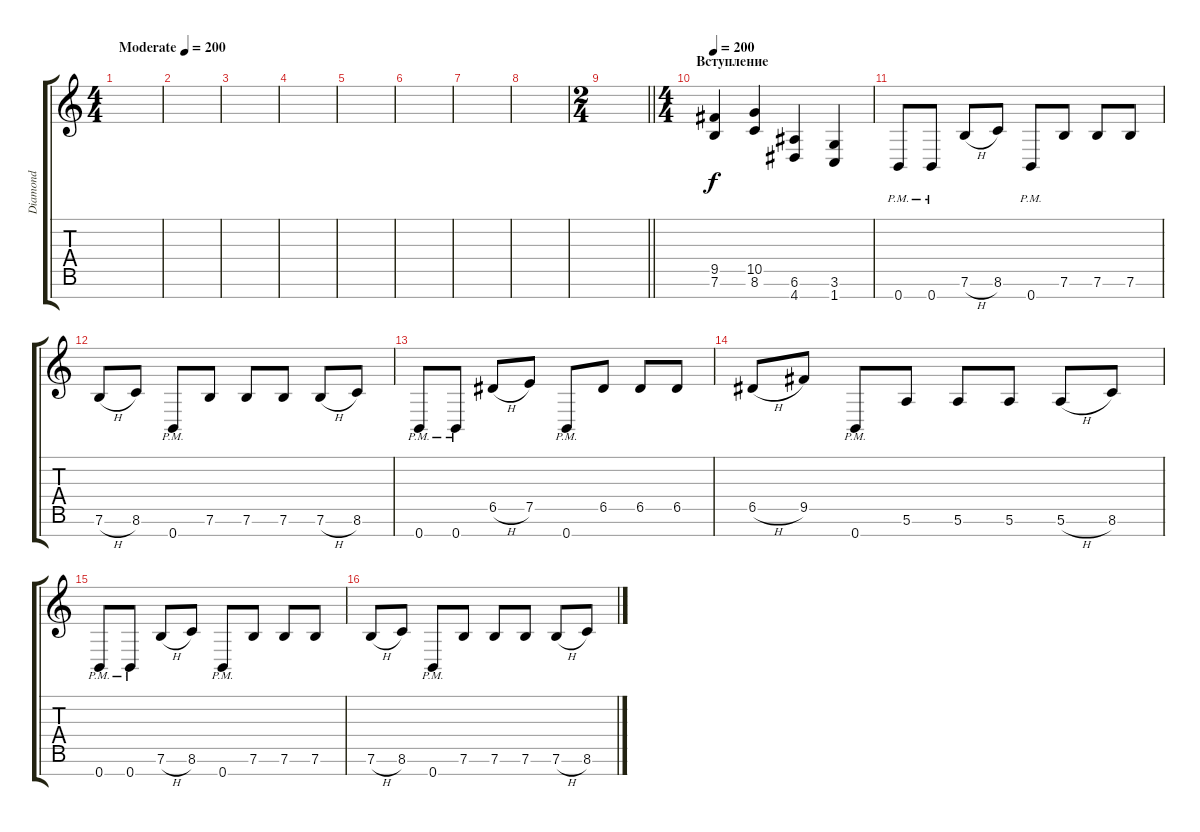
\track ("Diamond" "Diamond") {instrument overdrivenguitar}
\staff {score tabs}
\tuning (E4 B3 Gb3 D3 A2 E2 B1) {hide}
\ts (4 4)
\tempo (200 "Moderate")
\tempo 150
\tempo (200 "Moderate")
\clef g2
\ks c
|
|
|
|
|
|
|
|
\ts (2 4)
\barLineRight lightlight
|
\ts (4 4)
\section ("" "Вступление")
\tempo 200
(9.5 7.6).4 (10.5 8.6).4 (6.6 4.7).4 (3.6 1.7).4 |
0.7{pm}.8 0.7{pm}.8 7.6{h}.8 8.6.8 0.7{pm}.8 7.6.8 7.6.8 7.6.8 |
7.6{h}.8 8.6.8 0.7{pm}.8 7.6.8 7.6.8 7.6.8 7.6{h}.8 8.6.8 |
0.7{pm}.8 0.7{pm}.8 6.5{h}.8 7.5.8 0.7{pm}.8 6.5.8 6.5.8 6.5.8 |
6.5{h}.8 9.5.8 0.7{pm}.8 5.6.8 5.6.8 5.6.8 5.6{h}.8 8.6.8 |
0.7{pm}.8 0.7{pm}.8 7.6{h}.8 8.6.8 0.7{pm}.8 7.6.8 7.6.8 7.6.8 |
7.6{h}.8 8.6.8 0.7{pm}.8 7.6.8 7.6.8 7.6.8 7.6{h}.8 8.6.8
